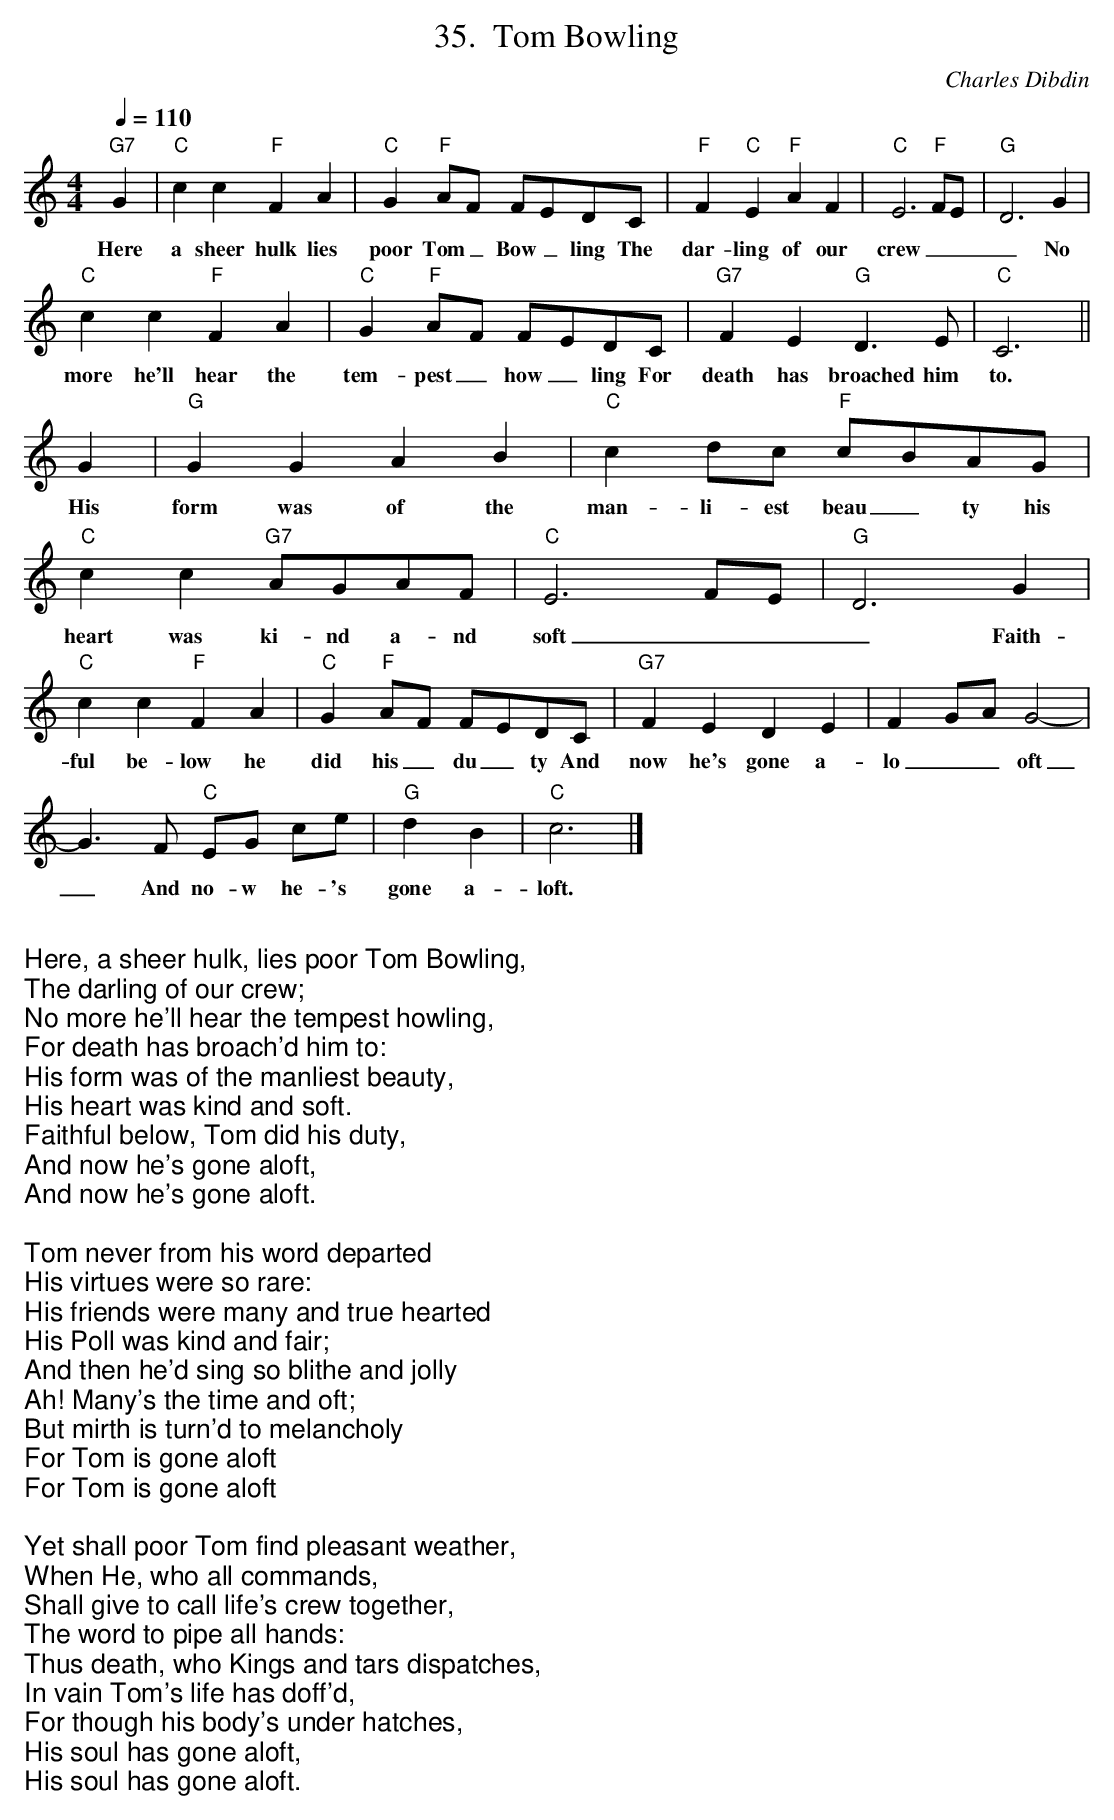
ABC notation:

X:1
T:Tom Bowling
C:Charles Dibdin
Q:1/4=110
M:4/4
L:1/8
K:C
"G7"G2|"C"c2c2"F"F2A2|"C"G2"F"AF FEDC|"F"F2"C"E2"F"A2F2|"C"E6"F"FE|"G"D6-G2|
w:Here a sheer hulk lies poor Tom_Bow_ling The dar-ling of our crew___No
"C"c2c2"F"F2A2 | "C"G2"F"AF FEDC|"G7"F2E2"G"D3E|"C"C6||
w:more he'll hear the tem-pest_how_ling For death has broached him to.
G2|"G"G2G2A2B2|"C"c2dc "F"cBAG|"C"c2c2"G7"AGAF|"C"E6 FE|"G"D6-G2 |
w:His form was of the man-li-est beau_ty his heart was ki-nd a-nd soft___Faith-
"C"c2c2"F"F2A2|"C"G2"F"AF  FEDC|"G7"F2E2D2E2|F2GAG4-|
w:ful be-low he did his _du_ty And now he's gone a-lo__oft_
-G3F "C"EG ce|"G"d2B2|"C"c6|]
w:_And no-w he-'s gone a-loft.
%%newpage
W:
W: Here, a sheer hulk, lies poor Tom Bowling,
W: The darling of our crew;
W: No more he'll hear the tempest howling,
W: For death has broach'd him to:
W: His form was of the manliest beauty,
W: His heart was kind and soft.
W: Faithful below, Tom did his duty,
W: And now he's gone aloft,
W: And now he's gone aloft.
W:
W: Tom never from his word departed
W:  His virtues were so rare:
W:  His friends were many and true hearted
W:  His Poll was kind and fair;
W:  And then he'd sing so blithe and jolly
W:  Ah! Many's the time and oft;
W:  But mirth is turn'd to melancholy
W:  For Tom is gone aloft
W:  For Tom is gone aloft
W:
W: Yet shall poor Tom find pleasant weather,
W: When He, who all commands,
W: Shall give to call life's crew together,
W: The word to pipe all hands:
W: Thus death, who Kings and tars dispatches,
W: In vain Tom's life has doff'd,
W: For though his body's under hatches,
W: His soul has gone aloft,
W: His soul has gone aloft.
W:
